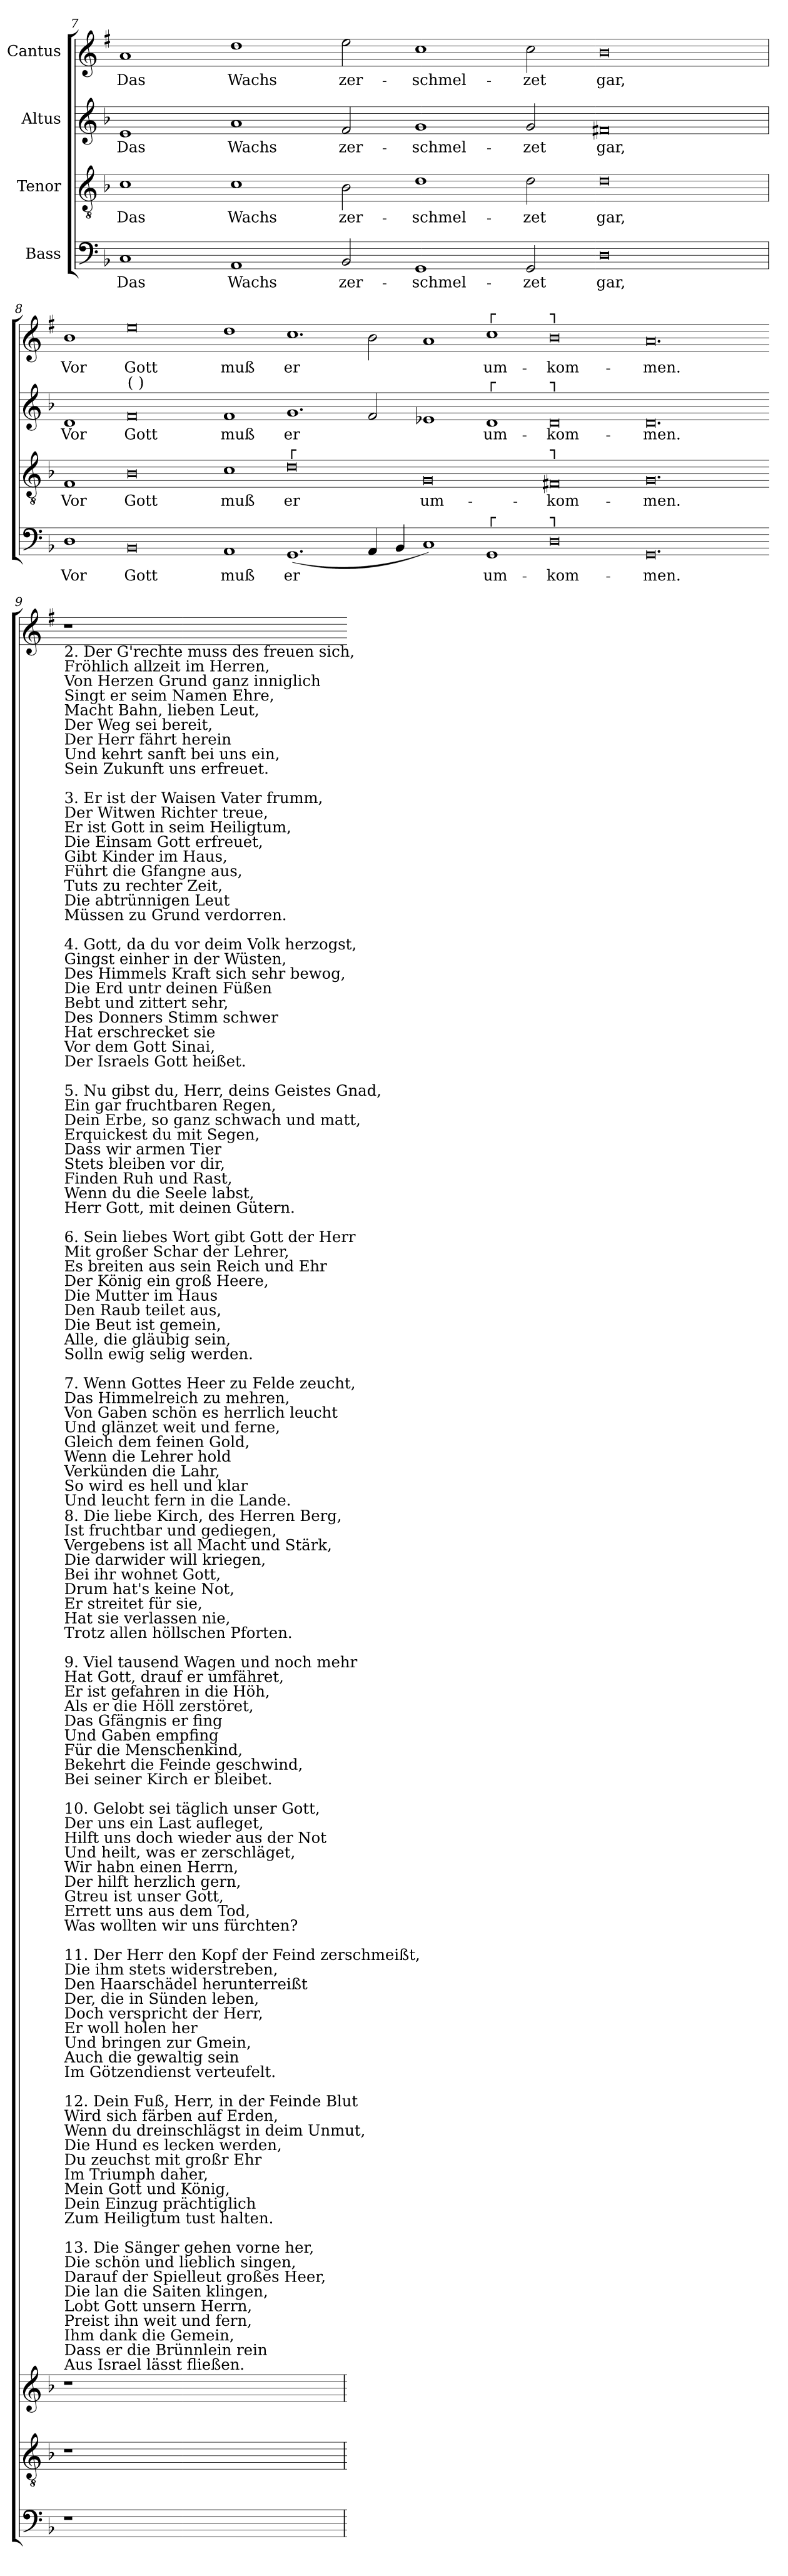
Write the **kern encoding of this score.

**kern	**text	**kern	**text	**kern	**text	**kern	**text
*part4	*part4	*part3	*part3	*part2	*part2	*part1	*part1
*staff4	*staff4	*staff3	*staff3	*staff2	*staff2	*staff1	*staff1
*I"Bass	*	*I"Tenor	*	*I"Altus	*	*I"Cantus	*
*clefF4	*	*clefGv2	*	*clefG2	*	*clefG2	*
*	*	*	*	*	*	*ITrd1c2	*
*k[b-]	*	*k[b-]	*	*k[b-]	*	*k[b-]	*
*F:	*	*F:	*	*F:	*	*F:	*
=7	=7	=7	=7	=7	=7	=7	=7
!	!LO:LY:b	!	!LO:LY:b	!	!LO:LY:b	!	!LO:LY:b
1C	Das	1c	Das	1e	Das	1g	Das
!	!LO:LY:b	!	!LO:LY:b	!	!LO:LY:b	!	!LO:LY:b
1AA	Wachs	1c	Wachs	1a	Wachs	1cc	Wachs
!	!LO:LY:b	!	!LO:LY:b	!	!LO:LY:b	!	!LO:LY:b
2BB-	zer-	2B-	zer-	2f	zer-	2dd	zer-
!	!LO:LY:b	!	!LO:LY:b	!	!LO:LY:b	!	!LO:LY:b
1GG	-schmel-	1d	-schmel-	1g	-schmel-	1b-	-schmel-
!	!LO:LY:b	!	!LO:LY:b	!	!LO:LY:b	!	!LO:LY:b
2GG	-zet	2d	-zet	2g	-zet	2b-	-zet
!	!LO:LY:b	!	!LO:LY:b	!	!LO:LY:b	!	!LO:LY:b
0D	gar,	0d	gar,	0f#X	gar,	0a	gar,
=8	=8	=8	=8	=8	=8	=8	=8
!	!LO:LY:b	!	!LO:LY:b	!	!LO:LY:b	!	!LO:LY:b
1D	Vor	1F	Vor	1d	Vor	1a	Vor
!	!	!	!	!LO:TX:a:t=(  )	!	!	!
!	!LO:LY:b	!	!LO:LY:b	!	!LO:LY:b	!	!LO:LY:b
0BB-	Gott	0B-	Gott	0f	Gott	0dd	Gott
!	!LO:LY:b	!	!LO:LY:b	!	!LO:LY:b	!	!LO:LY:b
1AA	muß	1c	muß	1f	muß	1cc	muß
!	!	!LO:TX:a:t=┌	!	!	!	!	!
!	!LO:LY:b	!	!LO:LY:b	!	!LO:LY:b	!	!LO:LY:b
(<1.GG	er	0d	er	1.g	er	1.b-	er
4AA	.	.	.	2f	.	2a	.
4BB-	.	.	.	.	.	.	.
!	!	!	!LO:LY:b	!	!	!	!
1C)	.	0G	um-	1e-X	.	1g	.
!	!	!	!	!	!	!LO:TX:a:t=┌	!
!	!	!	!	!LO:TX:a:t=┌	!	!	!
!LO:TX:a:t=┌	!	!	!	!	!	!	!
!	!LO:LY:b	!	!	!	!LO:LY:b	!	!LO:LY:b
1GG	um-	.	.	1d	um-	1b-	um-
!	!	!	!	!	!	!LO:TX:a:t=┐	!
!	!	!	!	!LO:TX:a:t=┐	!	!	!
!	!	!LO:TX:a:t=┐	!	!	!	!	!
!LO:TX:a:t=┐	!	!	!	!	!	!	!
!	!LO:LY:b	!	!LO:LY:b	!	!LO:LY:b	!	!LO:LY:b
0D	-kom-	0F#X	-kom-	0d	-kom-	0a	-kom-
!	!LO:LY:b	!	!LO:LY:b	!	!LO:LY:b	!	!LO:LY:b
0.GG	-men.	0.G	-men.	0.d	-men.	0.g	-men.
!!LO:LB:g=z
=9-	=9-	=9-	=9-	=9-	=9-	=9-	=9-
!	!	!	!	!	!	!LO:TX:b:t=2. Der G'rechte muss des freuen sich,\nFröhlich allzeit im Herren,\nVon Herzen Grund ganz inniglich\nSingt er seim Namen Ehre,\nMacht Bahn, lieben Leut,\nDer Weg sei bereit,\nDer Herr fährt herein\nUnd kehrt sanft bei uns ein,\nSein Zukunft uns erfreuet.\n\n3. Er ist der Waisen Vater frumm,\nDer Witwen Richter treue,\nEr ist Gott in seim Heiligtum,\nDie Einsam Gott erfreuet,\nGibt Kinder im Haus,\nFührt die Gfangne aus,\nTuts zu rechter Zeit,\nDie abtrünnigen Leut\nMüssen zu Grund verdorren.\n\n4. Gott, da du vor deim Volk herzogst,\nGingst einher in der Wüsten,\nDes Himmels Kraft sich sehr bewog,\nDie Erd untr deinen Füßen\nBebt und zittert sehr,\nDes Donners Stimm schwer\nHat erschrecket sie\nVor dem Gott Sinai,\nDer Israels Gott heißet.\n\n5. Nu gibst du, Herr, deins Geistes Gnad,\nEin gar fruchtbaren Regen,\nDein Erbe, so ganz schwach und matt,\nErquickest du mit Segen,\nDass wir armen Tier\nStets bleiben vor dir,\nFinden Ruh und Rast,\nWenn du die Seele labst,\nHerr Gott, mit deinen Gütern.\n\n6. Sein liebes Wort gibt Gott der Herr\nMit großer Schar der Lehrer,\nEs breiten aus sein Reich und Ehr\nDer König ein groß Heere,\nDie Mutter im Haus\nDen Raub teilet aus,\nDie Beut ist gemein,\nAlle, die gläubig sein,\nSolln ewig selig werden.\n\n7. Wenn Gottes Heer zu Felde zeucht,\nDas Himmelreich zu mehren,\nVon Gaben schön es herrlich leucht\nUnd glänzet weit und ferne,\nGleich dem feinen Gold,\nWenn die Lehrer hold\nVerkünden die Lahr,\nSo wird es hell und klar\nUnd leucht fern in die Lande.	!
!	!	!	!	!	!	!LO:TX:b:t=8. Die liebe Kirch, des Herren Berg,\nIst fruchtbar und gediegen,\nVergebens ist all Macht und Stärk,\nDie darwider will kriegen,\nBei ihr wohnet Gott,\nDrum hat's keine Not,\nEr streitet für sie,\nHat sie verlassen nie,\nTrotz allen höllschen Pforten.\n\n9. Viel tausend Wagen und noch mehr\nHat Gott, drauf er umfähret,\nEr ist gefahren in die Höh,\nAls er die Höll zerstöret,\nDas Gfängnis er fing\nUnd Gaben empfing\nFür die Menschenkind,\nBekehrt die Feinde geschwind,\nBei seiner Kirch er bleibet.\n\n10. Gelobt sei täglich unser Gott,\nDer uns ein Last aufleget,\nHilft uns doch wieder aus der Not\nUnd heilt, was er zerschläget,\nWir habn einen Herrn,\nDer hilft herzlich gern,\nGtreu ist unser Gott,\nErrett uns aus dem Tod,\nWas wollten wir uns fürchten?\n\n11. Der Herr den Kopf der Feind zerschmeißt,\nDie ihm stets widerstreben,\nDen Haarschädel herunterreißt\nDer, die in Sünden leben,\nDoch verspricht der Herr,\nEr woll holen her\nUnd bringen zur Gmein,\nAuch die gewaltig sein\nIm Götzendienst verteufelt.\n\n12. Dein Fuß, Herr, in der Feinde Blut\nWird sich färben auf Erden,\nWenn du dreinschlägst in deim Unmut,\nDie Hund es lecken werden,\nDu zeuchst mit großr Ehr\nIm Triumph daher,\nMein Gott und König,\nDein Einzug prächtiglich\nZum Heiligtum tust halten.\n\n13. Die Sänger gehen vorne her,\nDie schön und lieblich singen,\nDarauf der Spielleut großes Heer,\nDie lan die Saiten klingen,\nLobt Gott unsern Herrn,\nPreist ihn weit und fern,\nIhm dank die Gemein,\nDass er die Brünnlein rein\nAus Israel lässt fließen.	!
1r	.	1r	.	1r	.	1r	.
=	=-	=	=-	=	=-	=-	=-
*-	*-	*-	*-	*-	*-	*-	*-
